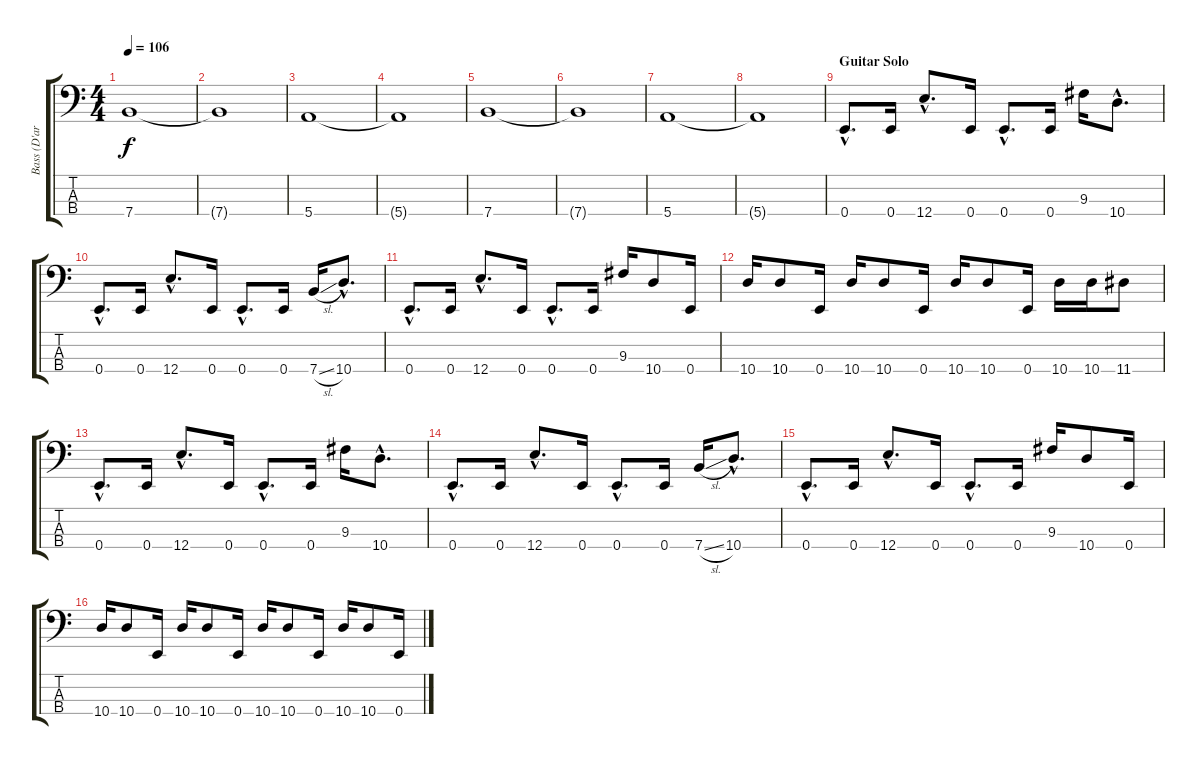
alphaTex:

\track ("Bass (D'arcy)" "Bass (D'ar") {instrument electricbasspick}
\staff {score tabs}
\tuning (G2 D2 A1 E1) {hide}
\ts (4 4)
\tempo 106
\clef f4
\ks c
7.4.1{dy f} |
7.4{t}.1 |
5.4.1 |
5.4{t}.1 |
7.4.1 |
7.4{t}.1 |
5.4.1 |
5.4{t}.1 |
\section ("" "Guitar Solo")
0.4{hac}.8{d} 0.4.16 12.4{hac}.8{d} 0.4.16 0.4{hac}.8{d} 0.4.16 9.3.16 10.4{hac}.8{d} |
0.4{hac}.8{d} 0.4.16 12.4{hac}.8{d} 0.4.16 0.4{hac}.8{d} 0.4.16 7.4{sl}.16 10.4{hac}.8{d} |
0.4{hac}.8{d} 0.4.16 12.4{hac}.8{d} 0.4.16 0.4{hac}.8{d} 0.4.16 9.3.16 10.4.8 0.4.16 |
10.4.16 10.4.8 0.4.16 10.4.16 10.4.8 0.4.16 10.4.16 10.4.8 0.4.16 10.4.16 10.4.16 11.4.8 |
0.4{hac}.8{d} 0.4.16 12.4{hac}.8{d} 0.4.16 0.4{hac}.8{d} 0.4.16 9.3.16 10.4{hac}.8{d} |
0.4{hac}.8{d} 0.4.16 12.4{hac}.8{d} 0.4.16 0.4{hac}.8{d} 0.4.16 7.4{sl}.16 10.4{hac}.8{d} |
0.4{hac}.8{d} 0.4.16 12.4{hac}.8{d} 0.4.16 0.4{hac}.8{d} 0.4.16 9.3.16 10.4.8 0.4.16 |
10.4.16 10.4.8 0.4.16 10.4.16 10.4.8 0.4.16 10.4.16 10.4.8 0.4.16 10.4.16 10.4.8 0.4.16
